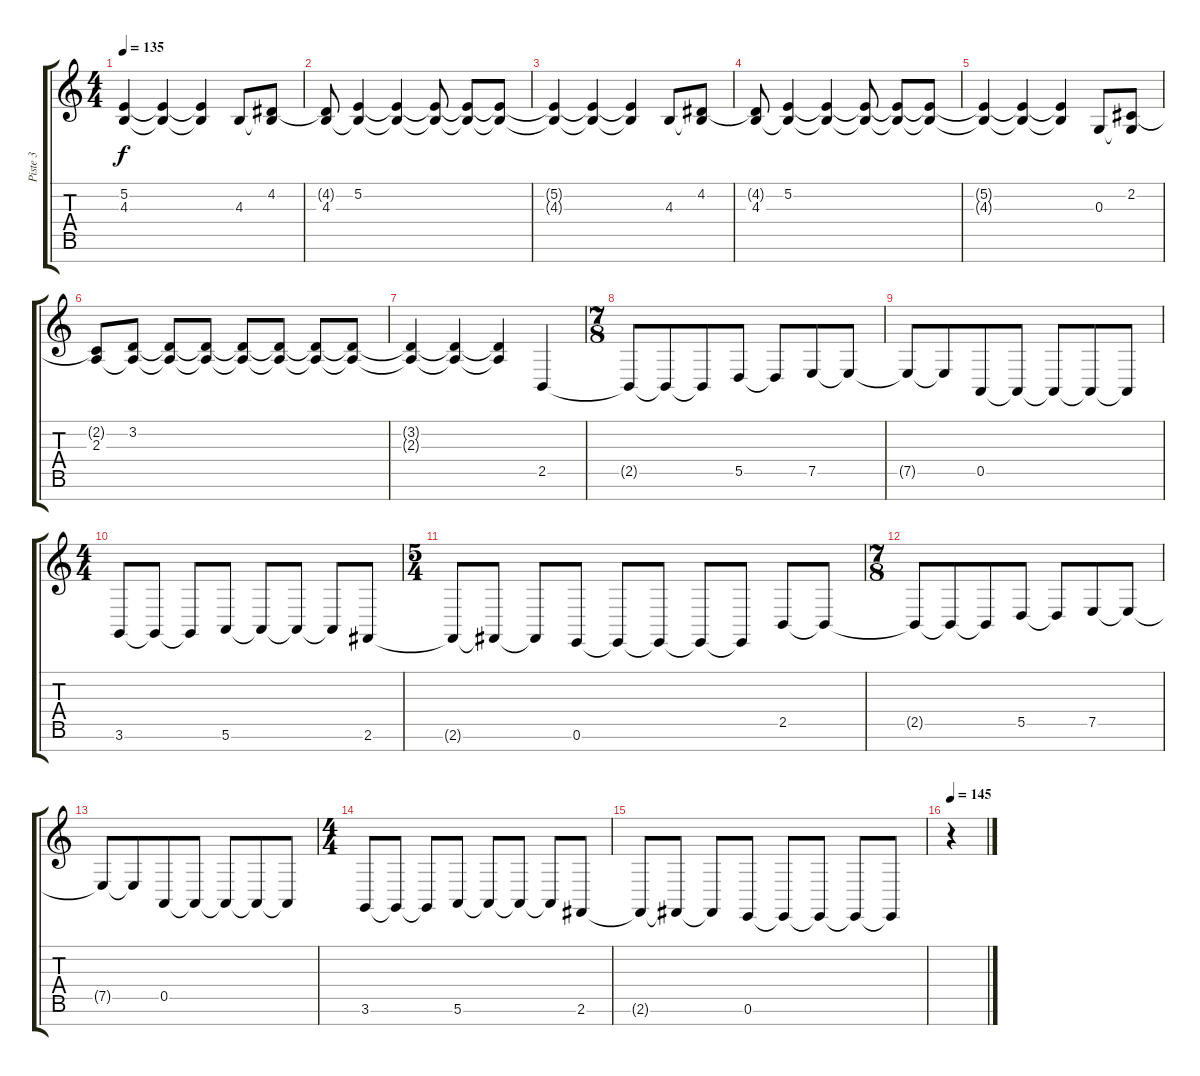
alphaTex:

\track ("Piste 3" "Piste 3") {instrument acousticgrandpiano}
\staff {score tabs}
\tuning (E4 B3 G3 D3 A2 E2 B1) {hide}
\ts (4 4)
\tempo 135
\clef g2
\ks c
(5.2{t} 4.3{t}).4{dy f} (5.2{t} 4.3{t}).4 (5.2{t} 4.3{t}).4 4.3.8 (4.2 4.3{t}).8 |
(4.2{t} 4.3).8 (5.2 4.3{t}).4 (5.2{t} 4.3{t}).4 (5.2{t} 4.3{t}).8 (5.2{t} 4.3{t}).8 (5.2{t} 4.3{t}).8 |
(5.2{t} 4.3{t}).4 (5.2{t} 4.3{t}).4 (5.2{t} 4.3{t}).4 4.3.8 (4.2 4.3{t}).8 |
(4.2{t} 4.3).8 (5.2 4.3{t}).4 (5.2{t} 4.3{t}).4 (5.2{t} 4.3{t}).8 (5.2{t} 4.3{t}).8 (5.2{t} 4.3{t}).8 |
(5.2{t} 4.3{t}).4 (5.2{t} 4.3{t}).4 (5.2{t} 4.3{t}).4 0.3.8 (2.2 0.3{t}).8 |
(2.2{t} 2.3).8 (3.2 2.3{t}).8 (3.2{t} 2.3{t}).8 (3.2{t} 2.3{t}).8 (3.2{t} 2.3{t}).8 (3.2{t} 2.3{t}).8 (3.2{t} 2.3{t}).8 (3.2{t} 2.3{t}).8 |
(3.2{t} 2.3{t}).4 (3.2{t} 2.3{t}).4 (3.2{t} 2.3{t}).4 2.5.4 |
\ts (7 8)
2.5{t}.8 2.5{t}.8 2.5{t}.8 5.5.8 5.5{t}.8 7.5.8 7.5{t}.8 |
7.5{t}.8 7.5{t}.8 0.5.8 0.5{t}.8 0.5{t}.8 0.5{t}.8 0.5{t}.8 |
\ts (4 4)
3.6.8 3.6{t}.8 3.6{t}.8 5.6.8 5.6{t}.8 5.6{t}.8 5.6{t}.8 2.6.8 |
\ts (5 4)
2.6{t}.8 2.6{t}.8 2.6{t}.8 0.6.8 0.6{t}.8 0.6{t}.8 0.6{t}.8 0.6{t}.8 2.5.8 2.5{t}.8 |
\ts (7 8)
2.5{t}.8 2.5{t}.8 2.5{t}.8 5.5.8 5.5{t}.8 7.5.8 7.5{t}.8 |
7.5{t}.8 7.5{t}.8 0.5.8 0.5{t}.8 0.5{t}.8 0.5{t}.8 0.5{t}.8 |
\ts (4 4)
3.6.8 3.6{t}.8 3.6{t}.8 5.6.8 5.6{t}.8 5.6{t}.8 5.6{t}.8 2.6.8 |
2.6{t}.8 2.6{t}.8 2.6{t}.8 0.6.8 0.6{t}.8 0.6{t}.8 0.6{t}.8 0.6{t}.8 |
\tempo 145
r.4
